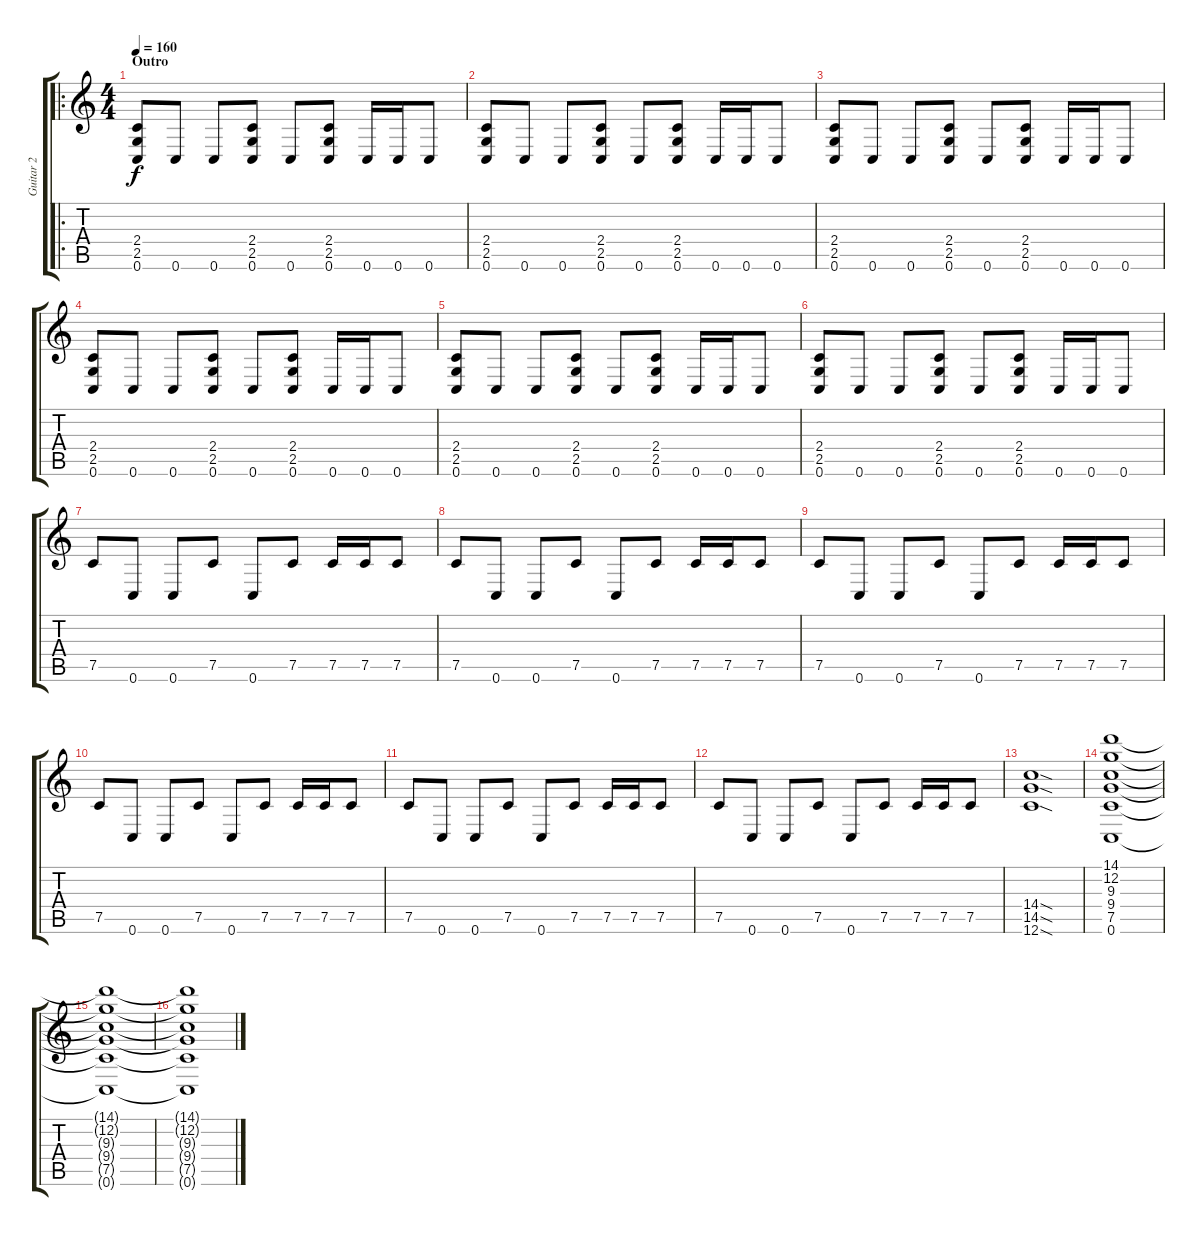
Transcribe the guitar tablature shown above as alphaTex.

\track ("Guitar 2" "Guitar 2") {instrument distortionguitar}
\staff {score tabs}
\tuning (C4 G3 Eb3 Bb2 F2 C2) {hide}
\ro
\ts (4 4)
\section ("" "Outro")
\tempo 160
\clef g2
\ks c
(2.4 2.5 0.6).8{dy f} 0.6.8 0.6.8 (2.4 2.5 0.6).8 0.6.8 (2.4 2.5 0.6).8 0.6.16 0.6.16 0.6.8 |
(2.4 2.5 0.6).8 0.6.8 0.6.8 (2.4 2.5 0.6).8 0.6.8 (2.4 2.5 0.6).8 0.6.16 0.6.16 0.6.8 |
(2.4 2.5 0.6).8 0.6.8 0.6.8 (2.4 2.5 0.6).8 0.6.8 (2.4 2.5 0.6).8 0.6.16 0.6.16 0.6.8 |
(2.4 2.5 0.6).8 0.6.8 0.6.8 (2.4 2.5 0.6).8 0.6.8 (2.4 2.5 0.6).8 0.6.16 0.6.16 0.6.8 |
(2.4 2.5 0.6).8 0.6.8 0.6.8 (2.4 2.5 0.6).8 0.6.8 (2.4 2.5 0.6).8 0.6.16 0.6.16 0.6.8 |
(2.4 2.5 0.6).8 0.6.8 0.6.8 (2.4 2.5 0.6).8 0.6.8 (2.4 2.5 0.6).8 0.6.16 0.6.16 0.6.8 |
7.5.8 0.6.8 0.6.8 7.5.8 0.6.8 7.5.8 7.5.16 7.5.16 7.5.8 |
7.5.8 0.6.8 0.6.8 7.5.8 0.6.8 7.5.8 7.5.16 7.5.16 7.5.8 |
7.5.8 0.6.8 0.6.8 7.5.8 0.6.8 7.5.8 7.5.16 7.5.16 7.5.8 |
7.5.8 0.6.8 0.6.8 7.5.8 0.6.8 7.5.8 7.5.16 7.5.16 7.5.8 |
7.5.8 0.6.8 0.6.8 7.5.8 0.6.8 7.5.8 7.5.16 7.5.16 7.5.8 |
7.5.8 0.6.8 0.6.8 7.5.8 0.6.8 7.5.8 7.5.16 7.5.16 7.5.8 |
(14.4{sod} 14.5{sod} 12.6{sod}).1 |
(14.1 12.2 9.3 9.4 7.5 0.6).1 |
(14.1{t} 12.2{t} 9.3{t} 9.4{t} 7.5{t} 0.6{t}).1 |
(14.1{t} 12.2{t} 9.3{t} 9.4{t} 7.5{t} 0.6{t}).1
